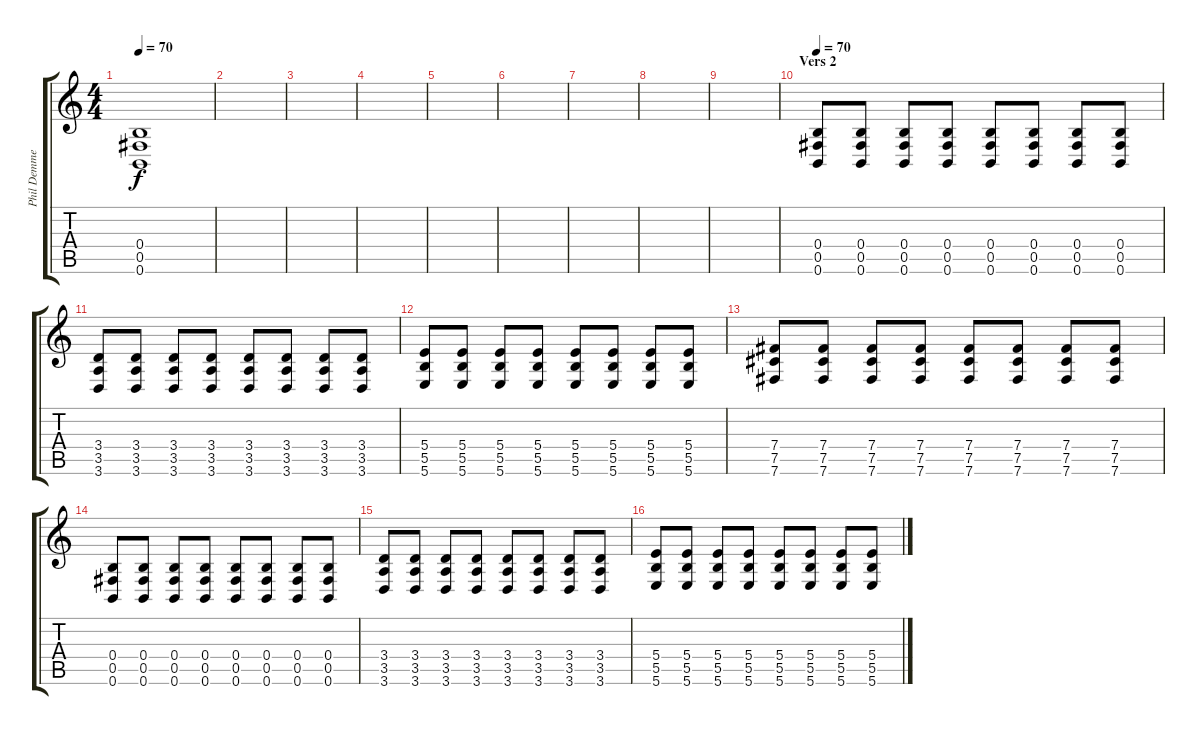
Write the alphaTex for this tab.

\track ("Phil Demmel dist" "Phil Demme") {instrument distortionguitar}
\staff {score tabs}
\tuning (Db4 Ab3 E3 B2 Gb2 B1) {hide}
\ts (4 4)
\tempo 70
\clef g2
\ks c
(0.4{t} 0.5{t} 0.6{t}).1{dy f} |
|
|
|
|
|
|
|
|
\section ("" "Vers 2")
\tempo 70
(0.4 0.5 0.6).8{volume 14} (0.4 0.5 0.6).8 (0.4 0.5 0.6).8 (0.4 0.5 0.6).8 (0.4 0.5 0.6).8 (0.4 0.5 0.6).8 (0.4 0.5 0.6).8 (0.4 0.5 0.6).8 |
(3.4 3.5 3.6).8 (3.4 3.5 3.6).8 (3.4 3.5 3.6).8 (3.4 3.5 3.6).8 (3.4 3.5 3.6).8 (3.4 3.5 3.6).8 (3.4 3.5 3.6).8 (3.4 3.5 3.6).8 |
(5.4 5.5 5.6).8 (5.4 5.5 5.6).8 (5.4 5.5 5.6).8 (5.4 5.5 5.6).8 (5.4 5.5 5.6).8 (5.4 5.5 5.6).8 (5.4 5.5 5.6).8 (5.4 5.5 5.6).8 |
(7.4 7.5 7.6).8 (7.4 7.5 7.6).8 (7.4 7.5 7.6).8 (7.4 7.5 7.6).8 (7.4 7.5 7.6).8 (7.4 7.5 7.6).8 (7.4 7.5 7.6).8 (7.4 7.5 7.6).8 |
(0.4 0.5 0.6).8 (0.4 0.5 0.6).8 (0.4 0.5 0.6).8 (0.4 0.5 0.6).8 (0.4 0.5 0.6).8 (0.4 0.5 0.6).8 (0.4 0.5 0.6).8 (0.4 0.5 0.6).8 |
(3.4 3.5 3.6).8 (3.4 3.5 3.6).8 (3.4 3.5 3.6).8 (3.4 3.5 3.6).8 (3.4 3.5 3.6).8 (3.4 3.5 3.6).8 (3.4 3.5 3.6).8 (3.4 3.5 3.6).8 |
(5.4 5.5 5.6).8 (5.4 5.5 5.6).8 (5.4 5.5 5.6).8 (5.4 5.5 5.6).8 (5.4 5.5 5.6).8 (5.4 5.5 5.6).8 (5.4 5.5 5.6).8 (5.4 5.5 5.6).8
